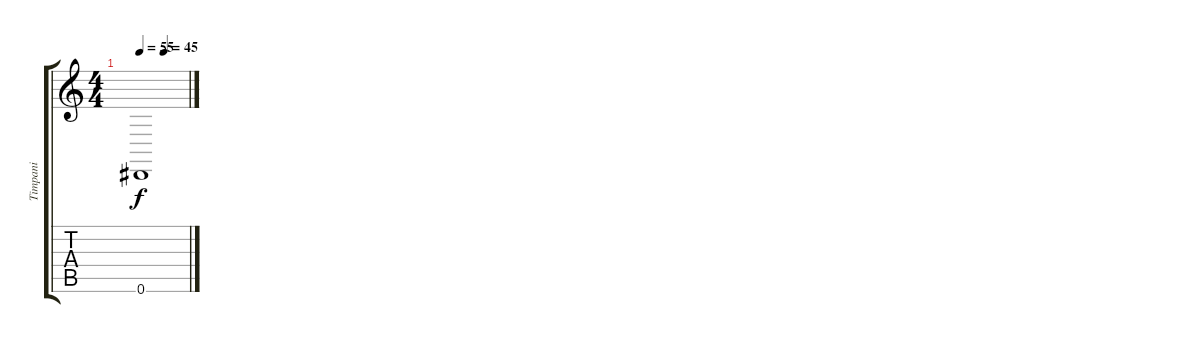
\track ("Timpani" "Timpani") {instrument timpani}
\staff {score tabs}
\tuning (Eb4 Bb3 Gb3 Db3 Ab2 Eb2) {hide}
\ts (4 4)
\tempo 55
\tempo (45 0.5)
\clef g2
\ks c
0.6.1{dy f}
